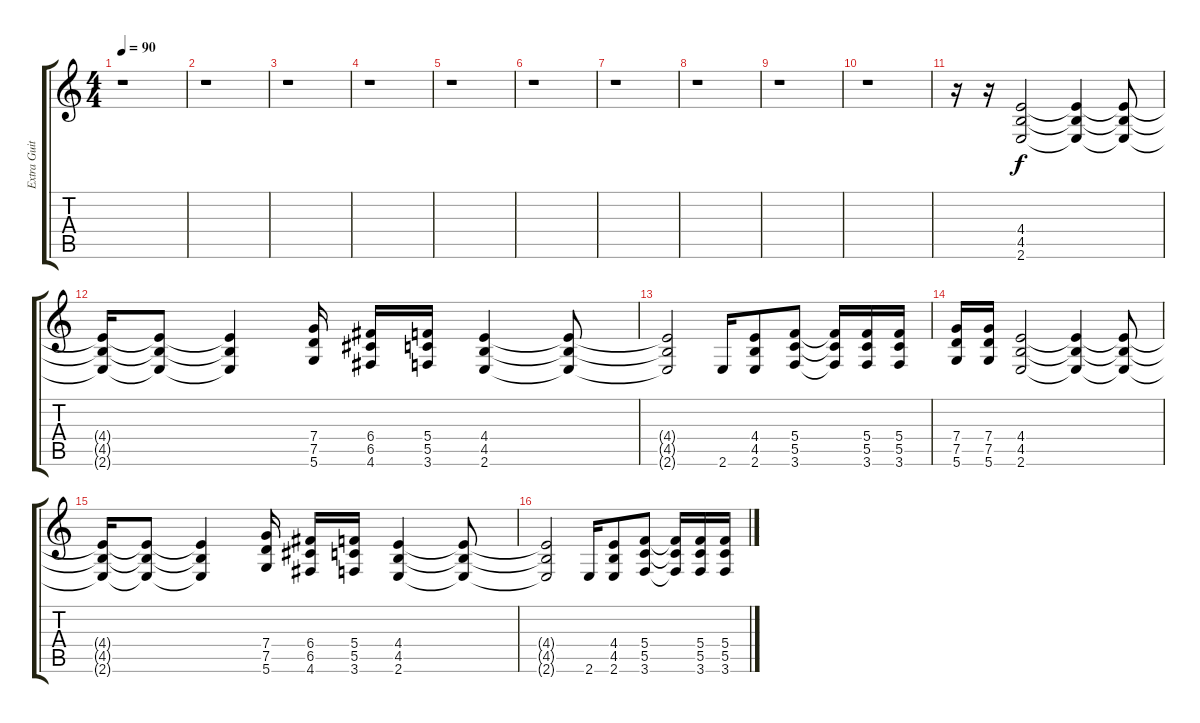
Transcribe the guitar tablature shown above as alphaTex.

\track ("Extra Guitar" "Extra Guit") {instrument distortionguitar}
\staff {score tabs}
\tuning (D4 A3 F3 C3 G2 D2) {hide}
\ts (4 4)
\tempo 90
\clef g2
\ks c
r.1{dy f} |
r.1 |
r.1 |
r.1 |
r.1 |
r.1 |
r.1 |
r.1 |
r.1 |
r.1 |
r.16 r.16 (4.4 4.5 2.6).2{volume 12} (4.4{t} 4.5{t} 2.6{t}).4 (4.4{t} 4.5{t} 2.6{t}).8 |
(4.4{t} 4.5{t} 2.6{t}).16 (4.4{t} 4.5{t} 2.6{t}).8 (4.4{t} 4.5{t} 2.6{t}).4 (7.4 7.5 5.6).16 (6.4 6.5 4.6).16 (5.4 5.5 3.6).16 (4.4 4.5 2.6).4 (4.4{t} 4.5{t} 2.6{t}).8 |
(4.4{t} 4.5{t} 2.6{t}).2 2.6.16 (4.4 4.5 2.6).8 (5.4 5.5 3.6).8 (5.4{t} 5.5{t} 3.6{t}).16 (5.4 5.5 3.6).16 (5.4 5.5 3.6).16 |
(7.4 7.5 5.6).16 (7.4 7.5 5.6).16 (4.4 4.5 2.6).2 (4.4{t} 4.5{t} 2.6{t}).4 (4.4{t} 4.5{t} 2.6{t}).8 |
(4.4{t} 4.5{t} 2.6{t}).16 (4.4{t} 4.5{t} 2.6{t}).8 (4.4{t} 4.5{t} 2.6{t}).4 (7.4 7.5 5.6).16 (6.4 6.5 4.6).16 (5.4 5.5 3.6).16 (4.4 4.5 2.6).4 (4.4{t} 4.5{t} 2.6{t}).8 |
(4.4{t} 4.5{t} 2.6{t}).2 2.6.16 (4.4 4.5 2.6).8 (5.4 5.5 3.6).8 (5.4{t} 5.5{t} 3.6{t}).16 (5.4 5.5 3.6).16 (5.4 5.5 3.6).16
